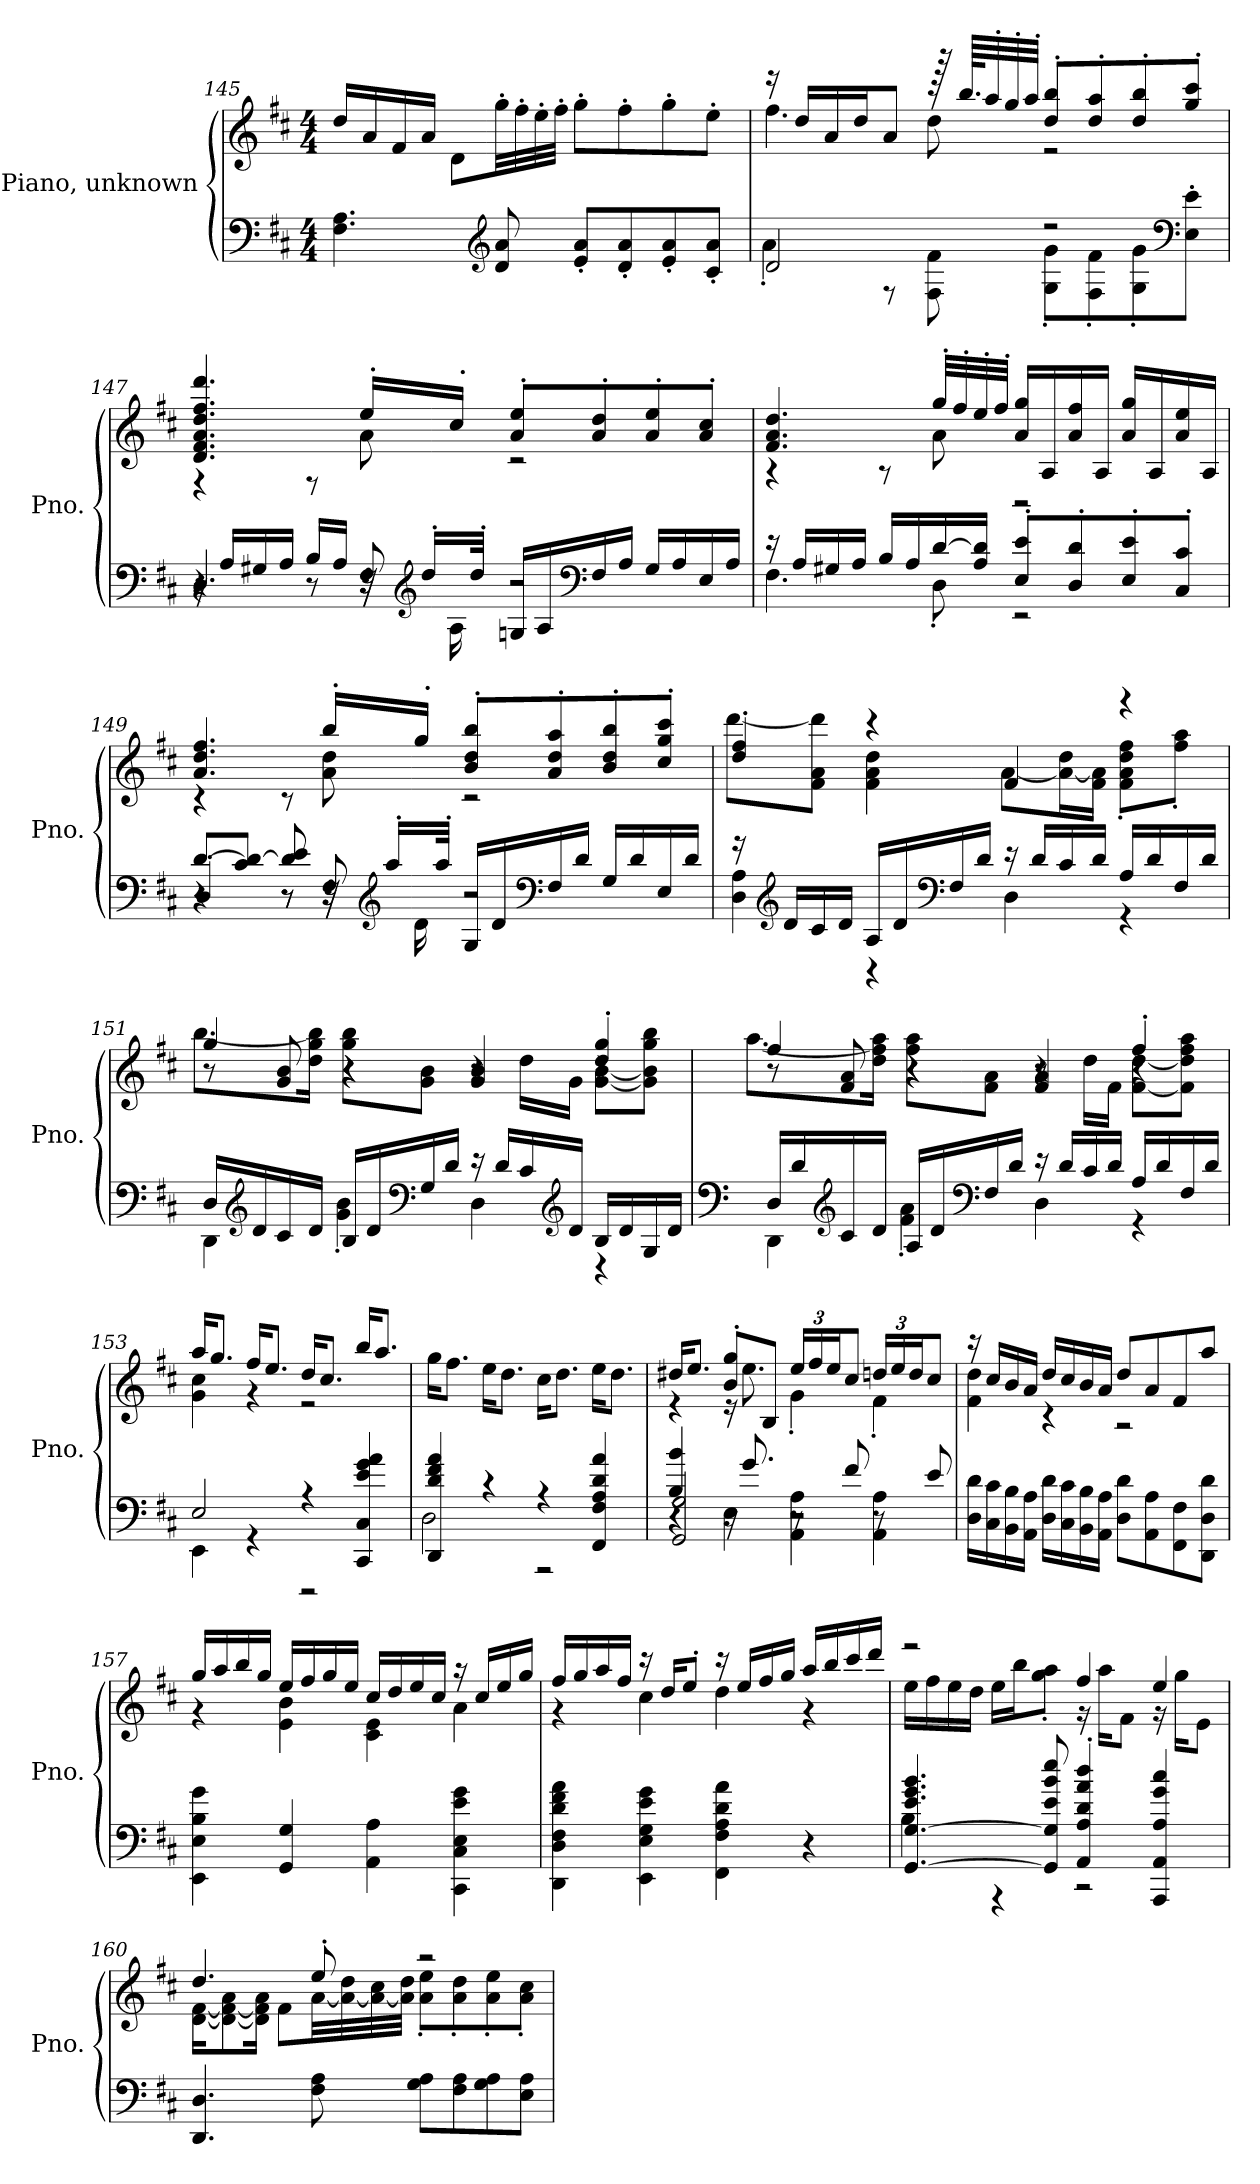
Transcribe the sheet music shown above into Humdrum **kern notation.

**kern	**kern
*part1	*part1
*staff2	*staff1
*I"Piano, unknown	*
*I'Pno.	*
*clefF4	*clefG2
*k[f#c#]	*k[f#c#]
*M4/4	*M4/4
=145	=145
4.F#\ 4.A\	16dd/LL
.	16a/
.	16f#/
.	16a/JJ
.	8d\L
*clefG2	*
8d/ 8a/	32gg'\LL
.	32ff#'\
.	32ee'\
.	32ff#'\JJJ
8e/' 8a/'L	8gg'\L
8d/' 8a/'	8ff#'\
8e/' 8a/'	8gg'\
8c#/' 8a/'J	8ee'\J
!!LO:LB:g=z
=146	=146
*^	*^
2d/	4a'\	16r	4.ff#\
.	.	16dd/LL	.
.	.	16a/	.
.	.	16dd/J	.
.	8r	8a/J	.
.	8F#\ 8f#\	128r	8dd\
.	.	64.bb/KLLL	.
.	.	32aa'/	.
.	.	32gg'/	.
.	.	32aa'/JJJ	.
2r	8G\' 8g\'L	8dd/' 8bb/'L	2r
.	8F#\' 8f#\'	8dd/' 8aa/'	.
.	8G\' 8g\'	8dd/' 8bb/'	.
*clefF4	*	*	*
.	8E\' 8e\'J	8gg/' 8ccc#/'J	.
=147	=147	=147	=147
*	*^	*	*
16r	4r	4.D/	4.d/ 4.f#/ 4.a/ 4.dd/ 4.ff#/ 4.ddd/	4r
16A/LL	.	.	.	.
16G#X/	.	.	.	.
16A/JJ	.	.	.	.
16B/LL	8r	.	.	8r
16A/JJ	.	.	.	.
32r	16r	8F#/	16ee'/LL	8a\
*clefG2	*	*	*	*
16dd'/LL	.	.	.	.
.	16A\	.	16cc#'/JJ	.
32dd'/JJk	.	.	.	.
16Gn/LL	2r	2r	8a/' 8ee/'L	2r
16A/	.	.	.	.
*clefF4	*	*	*	*
16F#/	.	.	8a/' 8dd/'	.
16A/JJ	.	.	.	.
16G/LL	.	.	8a/' 8ee/'	.
16A/	.	.	.	.
16E/	.	.	8a/' 8cc#/'J	.
16A/JJ	.	.	.	.
*	*v	*v	*	*
!!LO:LB:g=z	!!
=148	=148	=148	=148
16r	4.F#\	4.f#/ 4.a/ 4.dd/	4r
16A/LL	.	.	.
16G#X/	.	.	.
16A/JJ	.	.	.
16B/LL	.	.	8r
16A/	.	.	.
[16d/	8D'\	32gg'/LLL	8a\
.	.	32ff#'/	.
16A/ 16d/]JJ	.	32ee'/	.
.	.	32ff#'/JJJ	.
8E/' 8e/'L	2r	16a/ 16gg/LL	2r
.	.	16A/	.
8D/' 8d/'	.	16a/ 16ff#/	.
.	.	16A/JJ	.
8E/' 8e/'	.	16a/ 16gg/LL	.
.	.	16A/	.
8C#/' 8c#/'J	.	16a/ 16ee/	.
.	.	16A/JJ	.
=149	=149	=149	=149
*	*^	*	*
[8d/L	4r	4D'/	4.a/ 4.dd/ 4.ff#/	4r
8c#/ 8d/_J	.	.	.	.
8d/] 8e/	8r	8r	.	8r
32r	16r	8F#/	16bb'/LL	8a\ 8dd\
*clefG2	*	*	*	*
16aa'/LL	.	.	.	.
.	16d\	.	16gg'/JJ	.
32aa'/JJk	.	.	.	.
16G/LL	2r	2r	8b/' 8dd/' 8bb/'L	2r
16d/	.	.	.	.
*clefF4	*	*	*	*
16F#/	.	.	8a/' 8dd/' 8aa/'	.
16d/JJ	.	.	.	.
16G/LL	.	.	8b/' 8dd/' 8bb/'	.
16d/	.	.	.	.
16E/	.	.	8cc#/' 8gg/' 8ccc#/'J	.
16d/JJ	.	.	.	.
*	*v	*v	*	*
!!LO:LB:g=z	!!
=150	=150	=150	=150
16r	4D\ 4A\	4dd/' 4ff#/'	[8ddd\L
*clefG2	*	*	*
16d/LL	.	.	.
16c#/	.	.	8f#\ 8a\ 8ddd\]J
16d/JJ	.	.	.
16A/LL	4r	4r	4f#\ 4a\ 4dd\
16d/	.	.	.
*clefF4	*	*	*
16F#/	.	.	.
16d/JJ	.	.	.
16r	4D\	4f#/	[8a\L
16d/LL	.	.	.
16c#/	.	.	16a\_ 16dd\L
16d/JJ	.	.	16f#\ 16a\]JJ
16A/LL	4r	4r	8f#\' 8a\' 8dd\' 8ff#\'L
16d/	.	.	.
16F#/	.	.	8ff#\' 8aa\'J
16d/JJ	.	.	.
=151	=151	=151	=151
*	*	*	*^
16D/LL	4DD\	4gg/	[8.bb\L	8r
*clefG2	*	*	*	*
16d/	.	.	.	.
16c#/	.	.	.	8g/ 8b/
16d/JJ	.	.	16dd\ 16gg\ 16bb\]Jk	.
16B/LL	4g\' 4b\'	4r	8gg\ 8bb\L	4r
16d/	.	.	.	.
*clefF4	*	*	*	*
16G/	.	.	8g\ 8b\J	.
16d/JJ	.	.	.	.
16r	4D\	4r	8r	4g/ 4b/
16d/LL	.	.	.	.
16c#/	.	.	16dd\LL	.
*clefG2	*	*	*	*
16d/JJ	.	.	16g\JJ	.
16B/LL	4r	4dd/' 4gg/'	[8g\ [8b\L	4r
16d/	.	.	.	.
16G/	.	.	8g\] 8b\] 8gg\ 8bb\J	.
16d/JJ	.	.	.	.
!!LO:LB:g=z	!!	!!
=152	=152	=152	=152	=152
*clefF4	*	*	*	*
16D/LL	4DD\	4ff#/	[8.aa\L	8r
16d/	.	.	.	.
*clefG2	*	*	*	*
16c#/	.	.	.	8f#/ 8a/
16d/JJ	.	.	16dd\ 16ff#\ 16aa\]Jk	.
16A/LL	4f#\' 4a\'	4r	8ff#\ 8aa\L	4r
16d/	.	.	.	.
*clefF4	*	*	*	*
16F#/	.	.	8f#\ 8a\J	.
16d/JJ	.	.	.	.
16r	4D\	4r	8r	4f#/ 4a/
16d/LL	.	.	.	.
16c#/	.	.	16dd\LL	.
16d/JJ	.	.	16f#\JJ	.
16A/LL	4r	4ff#'/	[8f#\ [8dd\L	4r
16d/	.	.	.	.
16F#/	.	.	8f#\] 8dd\] 8ff#\ 8aa\J	.
16d/JJ	.	.	.	.
*	*	*	*v	*v
=153	=153	=153	=153
2E/	4EE\	16aa/KL	4g\ 4cc#\
.	.	8.gg/J	.
.	4r	16ff#/KL	4r
.	.	8.ee/J	.
4r	2r	16dd/KL	2r
.	.	8.cc#/J	.
4CC#/ 4C#/ 4e/ 4g/ 4a/	.	16bb/KL	.
.	.	8.aa/J	.
*	*	*v	*v
=154	=154	=154
4DD/ 4d/ 4f#/ 4a/	2D\	16gg\KL
.	.	8.ff#\J
4r	.	16ee\KL
.	.	8.dd\J
4r	2r	16cc#\KL
.	.	8.dd\J
4FF#/ 4F#/ 4A/ 4d/ 4a/	.	16ee\KL
.	.	8.dd\J
!!LO:LB:g=z
=155	=155	=155
*	*^	*^
4B/ 4b/	4r	2GG/ 2G/	16dd#X/KL	4r
.	.	.	8.ee/J	.
16r	4E\	.	8b/' 8gg/'L	16r
8.g/	.	.	.	8.ee\
.	.	.	8B/J	.
*	*	*	*Xbrackettup	*
8r	4AA\ 4A\	2r	24ee/LL	4g'\
.	.	.	24ff#/	.
.	.	.	24ee/J	.
8f#/	.	.	8cc#/J	.
8r	4AA\ 4A\	.	24ddn/LL	4f#'\
.	.	.	24ee/	.
.	.	.	24dd/J	.
8e/	.	.	8cc#/J	.
*v	*v	*v	*	*
=156	=156	=156
16D\ 16d\LL	16r	4f#\ 4dd\
16C#\ 16c#\	16cc#/LL	.
16BB\ 16B\	16b/	.
16AA\ 16A\JJ	16a/JJ	.
16D\ 16d\LL	16dd/LL	4r
16C#\ 16c#\	16cc#/	.
16BB\ 16B\	16b/	.
16AA\ 16A\JJ	16a/JJ	.
8D\ 8d\L	8dd/L	2r
8AA\ 8A\	8a/	.
8FF#\ 8F#\	8f#/	.
8DD\ 8D\ 8d\J	8aa/J	.
=157	=157	=157
4EE\ 4E\ 4B\ 4g\	16gg/LL	4r
.	16aa/	.
.	16bb/	.
.	16gg/JJ	.
4GG/ 4G/	16ee/LL	4e\ 4b\
.	16ff#/	.
.	16gg/	.
.	16ee/JJ	.
4AA\ 4A\	16cc#/LL	4c#\ 4e\
.	16dd/	.
.	16ee/	.
.	16cc#/JJ	.
4CC#\ 4C#\ 4E\ 4e\ 4g\	16r	4a\
.	16cc#/LL	.
.	16ee/	.
.	16gg/JJ	.
!!LO:PB:g=z	!!
=158	=158	=158
4DD\ 4D\ 4F#\ 4d\ 4f#\ 4a\	16ff#/LL	4r
.	16gg/	.
.	16aa/	.
.	16ff#/JJ	.
4EE\ 4E\ 4G\ 4e\ 4g\	16r	4cc#\
.	16dd/KL	.
.	8ee'/J	.
4FF#\ 4F#\ 4A\ 4d\ 4a\	16r	4dd\
.	16ee/LL	.
.	16ff#/	.
.	16gg/JJ	.
4r	16aa/LL	4r
.	16bb/	.
.	16ccc#/	.
.	16ddd/JJ	.
=159	=159	=159
*^	*	*
[4.GG/ [4.G/ 4.e/ 4.g/ 4.b/	4B\	2r	16ee\LL
.	.	.	16ff#\
.	.	.	16ee\
.	.	.	16dd\JJ
.	4r	.	16ee\LL
.	.	.	16bb\J
8GG/] 8G/] 8e/ 8b/ 8ee/	.	.	8gg\' 8aa\'J
4AA/' 4A/' 4d/' 4a/' 4dd/'	2r	4ff#/	16r
.	.	.	16aa\KL
.	.	.	8f#\J
4AAA/ 4AA/ 4A/ 4g/ 4cc#/	.	4ee/	16r
.	.	.	16gg\KL
.	.	.	8e\J
*v	*v	*	*
!!LO:LB:g=z	!!
=160	=160	=160
4.DD/ 4.D/	4.dd/	[16d\ [16f#\KL
.	.	8d\_ 8f#\_ 8a\
.	.	16d\] 16f#\] 16a\Jk
.	.	8f#\L
8F#\ 8A\	8ee'/	[32a\LL
.	.	32a\_ 32dd\
.	.	32a\_ 32cc#\
.	.	32a\] 32dd\JJJ
8G\ 8A\L	2r	8a\' 8ee\'L
8F#\ 8A\	.	8a\' 8dd\'
8G\ 8A\	.	8a\' 8ee\'
8E\ 8A\J	.	8a\' 8cc#\'J
*	*v	*v
=	=
*-	*-
